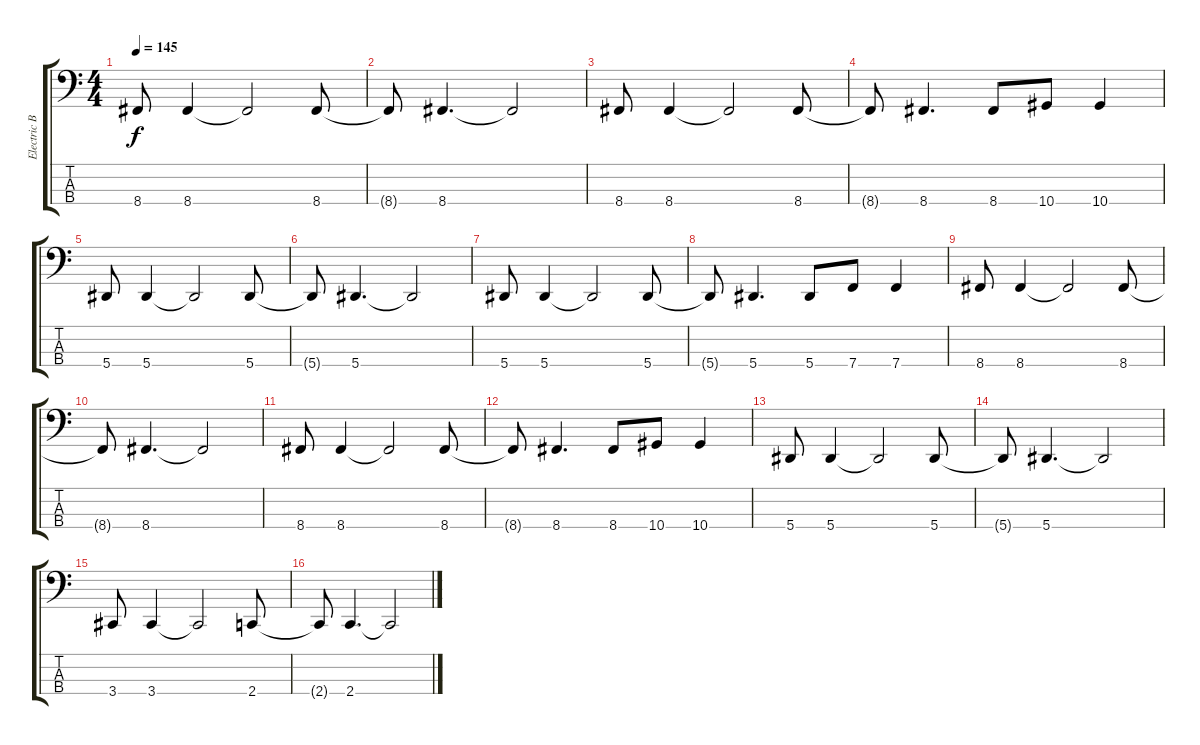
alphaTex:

\track ("Electric Bass" "Electric B") {instrument electricbassfinger}
\staff {score tabs}
\tuning (Eb2 Bb1 F1 Bb0) {hide}
\ts (4 4)
\tempo 145
\clef f4
\ks c
8.4.8{dy f} 8.4.4 8.4{t}.2 8.4.8 |
8.4{t}.8 8.4.4{d} 8.4{t}.2 |
8.4.8 8.4.4 8.4{t}.2 8.4.8 |
8.4{t}.8 8.4.4{d} 8.4.8 10.4.8 10.4.4 |
5.4.8 5.4.4 5.4{t}.2 5.4.8 |
5.4{t}.8 5.4.4{d} 5.4{t}.2 |
5.4.8 5.4.4 5.4{t}.2 5.4.8 |
5.4{t}.8 5.4.4{d} 5.4.8 7.4.8 7.4.4 |
8.4.8 8.4.4 8.4{t}.2 8.4.8 |
8.4{t}.8 8.4.4{d} 8.4{t}.2 |
8.4.8 8.4.4 8.4{t}.2 8.4.8 |
8.4{t}.8 8.4.4{d} 8.4.8 10.4.8 10.4.4 |
5.4.8 5.4.4 5.4{t}.2 5.4.8 |
5.4{t}.8 5.4.4{d} 5.4{t}.2 |
3.4.8 3.4.4 3.4{t}.2 2.4.8 |
2.4{t}.8 2.4.4{d} 2.4{t}.2
